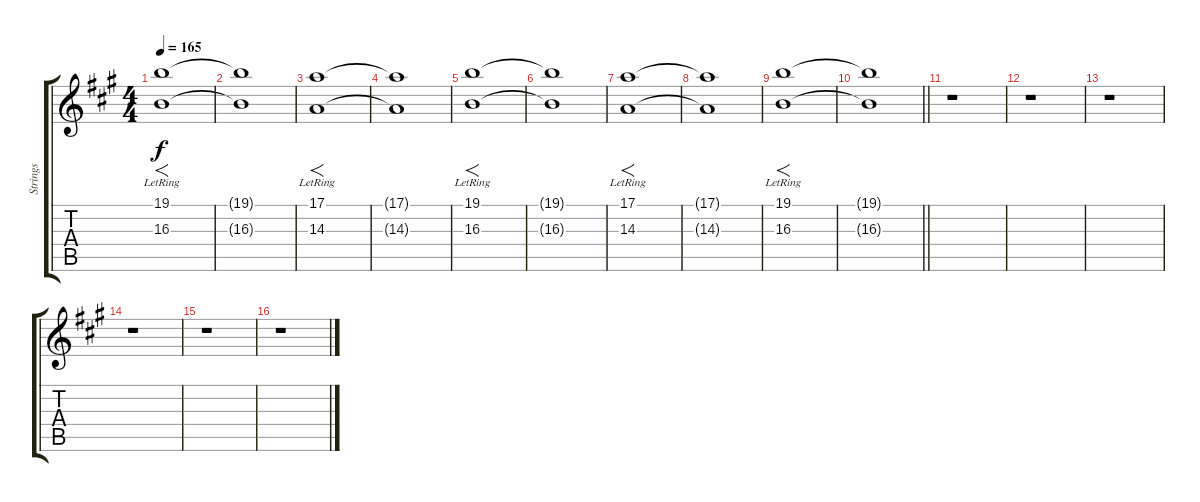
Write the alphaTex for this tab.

\track ("Strings" "Strings") {instrument stringensemble2}
\staff {score tabs}
\tuning (E4 B3 G3 D3 A2 E2) {hide}
\ts (4 4)
\tempo 165
\clef g2
\ks a
(19.1{lr} 16.3{lr}).1{f dy f} |
(19.1{t} 16.3{t}).1 |
(17.1{lr} 14.3{lr}).1{f} |
(17.1{t} 14.3{t}).1 |
(19.1{lr} 16.3{lr}).1{f} |
(19.1{t} 16.3{t}).1 |
(17.1{lr} 14.3{lr}).1{f} |
(17.1{t} 14.3{t}).1 |
(19.1{lr} 16.3{lr}).1{f} |
\barLineRight lightlight
(19.1{t} 16.3{t}).1 |
r.1 |
r.1 |
r.1 |
r.1 |
r.1 |
r.1
